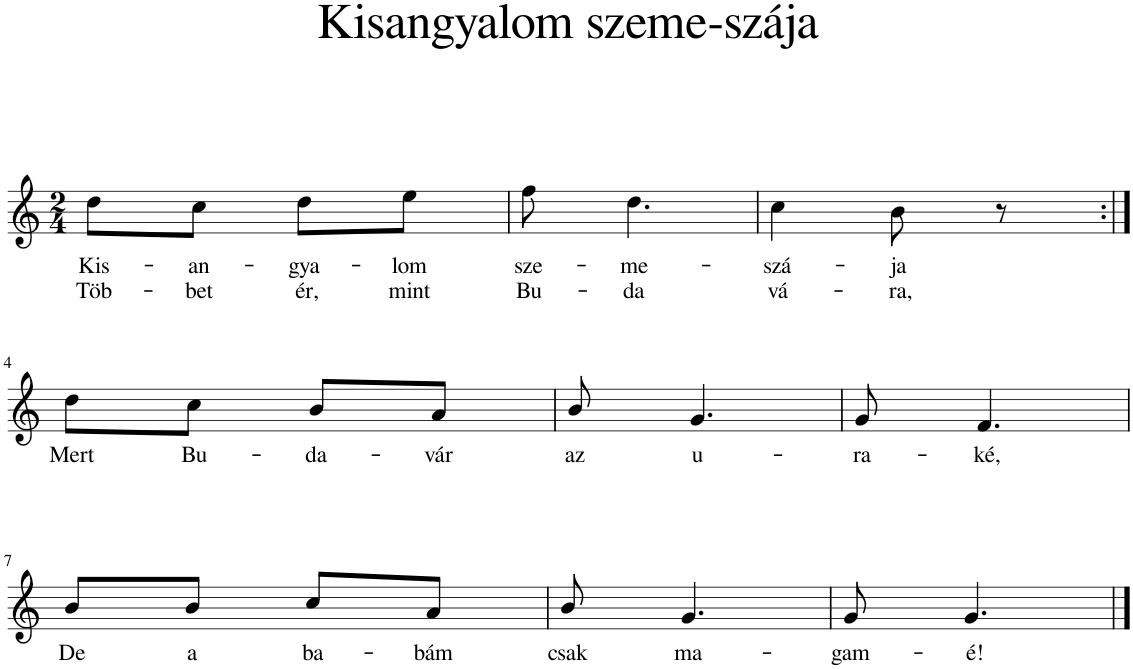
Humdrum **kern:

**kern	**text	**text
*part1	*part1	*part1
*staff1	*staff1	*staff1
*I"Piano	*	*
*I'Pno	*	*
*clefG2	*	*
*k[]	*	*
*M2/4	*	*
=1	=1	=1
!	!LO:LY:b	!LO:LY:b
8dd\L	Kis-	Töb-
!	!LO:LY:b	!LO:LY:b
8cc\J	-an-	-bet
!	!LO:LY:b	!LO:LY:b
8dd\L	-gya-	ér,
!	!LO:LY:b	!LO:LY:b
8ee\J	-lom	mint
=2	=2	=2
!	!LO:LY:b	!LO:LY:b
8ff\	sze-	Bu-
!	!LO:LY:b	!LO:LY:b
4.dd\	-me-	-da
=3	=3	=3
!	!LO:LY:b	!LO:LY:b
4cc\	-szá-	vá-
!	!LO:LY:b	!LO:LY:b
8b\	-ja	-ra,
8r	.	.
!!LO:LB:g=z
=4:|!	=4:|!	=4:|!
!	!LO:LY:b	!
8dd\L	Mert	.
!	!LO:LY:b	!
8cc\J	Bu-	.
!	!LO:LY:b	!
8b/L	-da-	.
!	!LO:LY:b	!
8a/J	-vár	.
=5	=5	=5
!	!LO:LY:b	!
8b/	az	.
!	!LO:LY:b	!
4.g/	u-	.
=6	=6	=6
!	!LO:LY:b	!
8g/	-ra-	.
!	!LO:LY:b	!
4.f/	-ké,	.
!!LO:LB:g=z
=7	=7	=7
!	!LO:LY:b	!
8b/L	De	.
!	!LO:LY:b	!
8b/J	a	.
!	!LO:LY:b	!
8cc/L	ba-	.
!	!LO:LY:b	!
8a/J	-bám	.
=8	=8	=8
!	!LO:LY:b	!
8b/	csak	.
!	!LO:LY:b	!
4.g/	ma-	.
=9	=9	=9
!	!LO:LY:b	!
8g/	-gam-	.
!	!LO:LY:b	!
4.g/	-é!	.
==	==	==
*-	*-	*-
